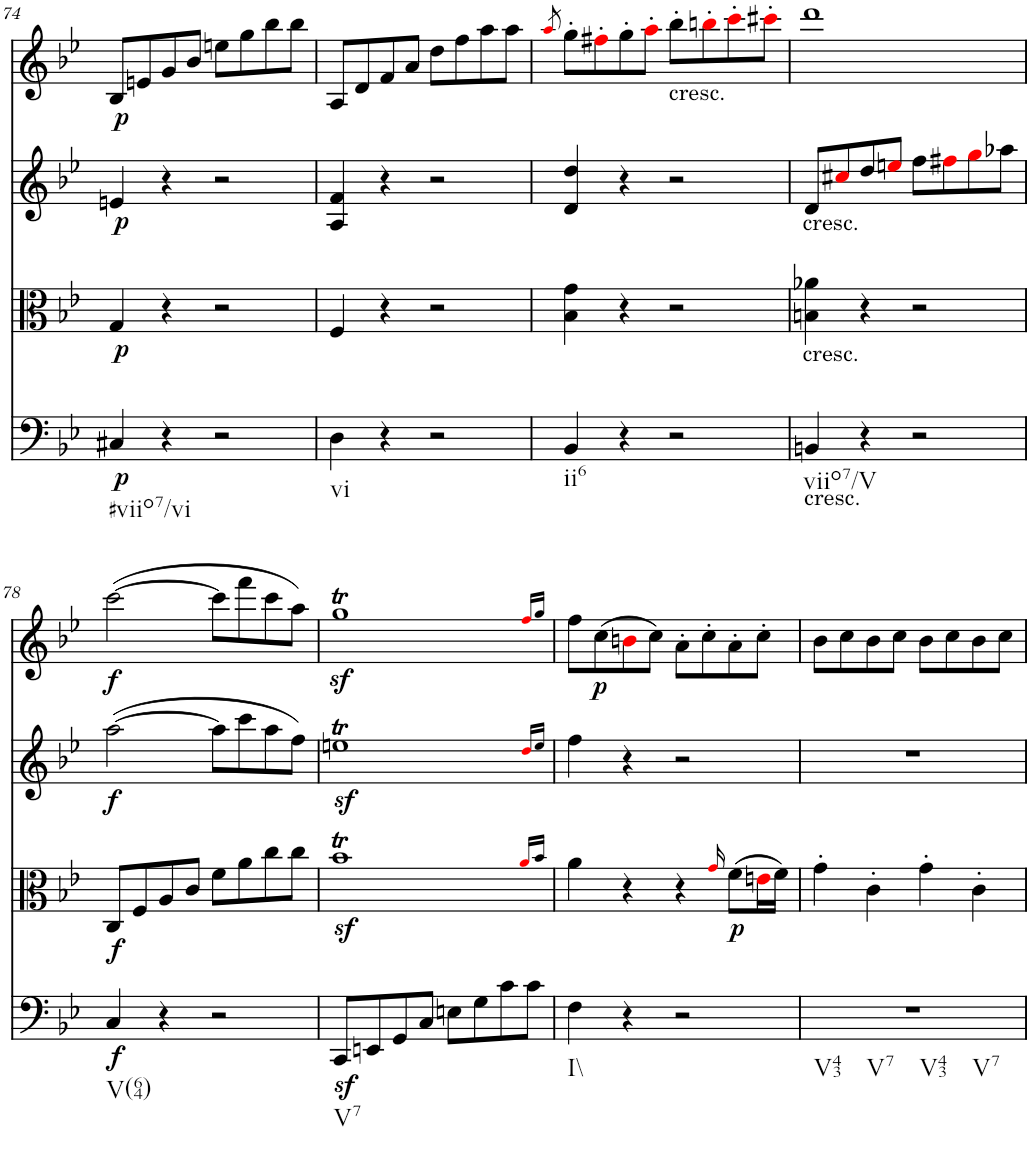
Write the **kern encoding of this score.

**kern	**dynam	**kern	**dynam	**kern	**dynam	**kern	**dynam
*part4	*part4	*part3	*part3	*part2	*part2	*part1	*part1
*staff4	*staff4	*staff3	*staff3	*staff2	*staff2	*staff1	*staff1
*I"Violoncello	*	*I"Viola	*	*I"Violin II	*	*I"Violin I	*
*I'Vc	*	*I'Vla	*	*I'Vln	*	*I'Vln	*
!!LO:PB:g=z
*clefF4	*	*clefC3	*	*clefG2	*	*clefG2	*
*k[b-e-]	*	*k[b-e-]	*	*k[b-e-]	*	*k[b-e-]	*
*B-:	*	*B-:	*	*B-:	*	*B-:	*
*M2/2	*	*M2/2	*	*M2/2	*	*M2/2	*
=74	=74	=74	=74	=74	=74	=74	=74
!LO:TX:b:t=#viio7/vi	!	!	!	!	!	!	!
!	!LO:DY:b	!	!LO:DY:b	!	!LO:DY:b	!	!LO:DY:b
4C#X/	p	4G/	p	4en/	p	8B-/L	p
.	.	.	.	.	.	8en/	.
4r	.	4r	.	4r	.	8g/	.
.	.	.	.	.	.	8b-/J	.
2r	.	2r	.	2r	.	8een\L	.
.	.	.	.	.	.	8gg\	.
.	.	.	.	.	.	8bb-\	.
.	.	.	.	.	.	8bb-\J	.
=75	=75	=75	=75	=75	=75	=75	=75
!LO:TX:b:t=vi	!	!	!	!	!	!	!
4D\	.	4F/	.	4A/ 4f/	.	8A/L	.
.	.	.	.	.	.	8d/	.
4r	.	4r	.	4r	.	8f/	.
.	.	.	.	.	.	8a/J	.
2r	.	2r	.	2r	.	8dd\L	.
.	.	.	.	.	.	8ff\	.
.	.	.	.	.	.	8aa\	.
.	.	.	.	.	.	8aa\J	.
=76	=76	=76	=76	=76	=76	=76	=76
.	.	.	.	.	.	8qaai/	.
!LO:TX:b:t=ii6	!	!	!	!	!	!	!
4BB-/	.	4B-\ 4g\	.	4d/ 4dd/	.	8gg'\L	.
.	.	.	.	.	.	8ff#X'i\	.
4r	.	4r	.	4r	.	8gg'\	.
.	.	.	.	.	.	8aa'i\J	.
!	!	!	!	!	!	!LO:TX:b:t=cresc.	!
2r	.	2r	.	2r	.	8bb-'\L	.
.	.	.	.	.	.	8bbn'i\	.
.	.	.	.	.	.	8ccc'i\	.
.	.	.	.	.	.	8ccc#X'i\J	.
=77	=77	=77	=77	=77	=77	=77	=77
!	!	!	!	!LO:TX:b:t=cresc.	!	!	!
!	!	!LO:TX:b:t=cresc.	!	!	!	!	!
!LO:TX:b:t=cresc.	!	!	!	!	!	!	!
!LO:TX:b:t=viio7/V	!	!	!	!	!	!	!
4BBn/	.	4Bn\ 4a-X\	.	8d/L	.	1ddd	.
.	.	.	.	8cc#Xi/	.	.	.
4r	.	4r	.	8dd/	.	.	.
.	.	.	.	8eeni/J	.	.	.
2r	.	2r	.	8ff\L	.	.	.
.	.	.	.	8ff#Xi\	.	.	.
.	.	.	.	8ggi\	.	.	.
.	.	.	.	8aa-X\J	.	.	.
!!LO:LB:g=z
=78	=78	=78	=78	=78	=78	=78	=78
!LO:TX:b:t=V(64)	!	!	!	!	!	!	!
!	!LO:DY:b	!	!LO:DY:b	!	!LO:DY:b	!	!LO:DY:b
4C/	f	8C/L	f	([2aa\	f	([2ccc\	f
.	.	8F/	.	.	.	.	.
4r	.	8A/	.	.	.	.	.
.	.	8c/J	.	.	.	.	.
2r	.	8f\L	.	8aa\L]	.	8ccc\L]	.
.	.	8a\	.	8ccc\	.	8fff\	.
.	.	8cc\	.	8aa\	.	8ccc\	.
.	.	8cc\J	.	8ff\J)	.	8aa\J)	.
=79	=79	=79	=79	=79	=79	=79	=79
!LO:TX:b:t=V7	!	!	!	!	!	!	!
8CCz</L	.	1b-z<T	.	1eenz<t	.	1ggz<T	.
8EEn/	.	.	.	.	.	.	.
8GG/	.	.	.	.	.	.	.
8C/J	.	.	.	.	.	.	.
8En\L	.	.	.	.	.	.	.
8G\	.	.	.	.	.	.	.
8c\	.	.	.	.	.	.	.
8c\J	.	.	.	.	.	.	.
.	.	16qai/LL	.	16qddi/LL	.	16qffi/LL	.
.	.	16qb-/JJ	.	16qee/JJ	.	16qgg/JJ	.
=80	=80	=80	=80	=80	=80	=80	=80
!LO:TX:b:t=I\\	!	!	!	!	!	!	!
4F\	.	4a\	.	4ff\	.	8ff\L	.
!	!	!	!	!	!	!	!LO:DY:b
.	.	.	.	.	.	(8cc\	p
4r	.	4r	.	4r	.	8bni\	.
.	.	.	.	.	.	8cc\J)	.
2r	.	4r	.	2r	.	8a'\L	.
.	.	.	.	.	.	8cc'\	.
.	.	16qgi/	.	.	.	.	.
!	!	!	!LO:DY:b	!	!	!	!
.	.	(8f\L	p	.	.	8a'\	.
.	.	16eni\L	.	.	.	8cc'\J	.
.	.	16f\JJ)	.	.	.	.	.
=81	=81	=81	=81	=81	=81	=81	=81
!LO:TX:b:t=V43	!	!	!	!	!	!	!
!LO:TX:b:t=V7	!	!	!	!	!	!	!
!LO:TX:b:t=V43	!	!	!	!	!	!	!
!LO:TX:b:t=V7	!	!	!	!	!	!	!
1r	.	4g'\	.	1r	.	8b-\L	.
.	.	.	.	.	.	8cc\	.
.	.	4c'\	.	.	.	8b-\	.
.	.	.	.	.	.	8cc\J	.
.	.	4g'\	.	.	.	8b-\L	.
.	.	.	.	.	.	8cc\	.
.	.	4c'\	.	.	.	8b-\	.
.	.	.	.	.	.	8cc\J	.
=	=	=	=	=	=	=	=
*-	*-	*-	*-	*-	*-	*-	*-
